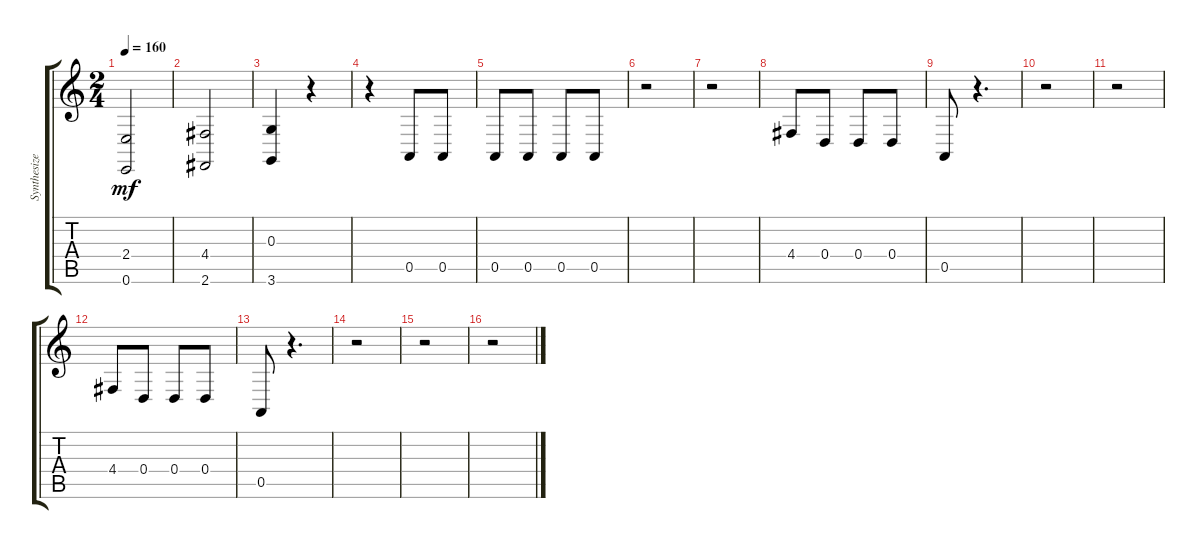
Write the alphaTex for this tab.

\track ("Synthesizer(brass)" "Synthesize") {instrument oboe}
\staff {score tabs}
\tuning (E4 B3 G3 D3 A2 E2) {hide}
\ts (2 4)
\tempo 160
\clef g2
\ks c
(2.4 0.6).2{dy mf volume 10} |
(4.4 2.6).2 |
(0.3 3.6).4 r.4 |
r.4 0.5.8 0.5.8 |
0.5.8 0.5.8 0.5.8 0.5.8 |
r.2 |
r.2 |
4.4.8 0.4.8 0.4.8 0.4.8 |
0.5.8 r.4{d} |
r.2 |
r.2 |
4.4.8 0.4.8 0.4.8 0.4.8 |
0.5.8 r.4{d} |
r.2 |
r.2 |
r.2
